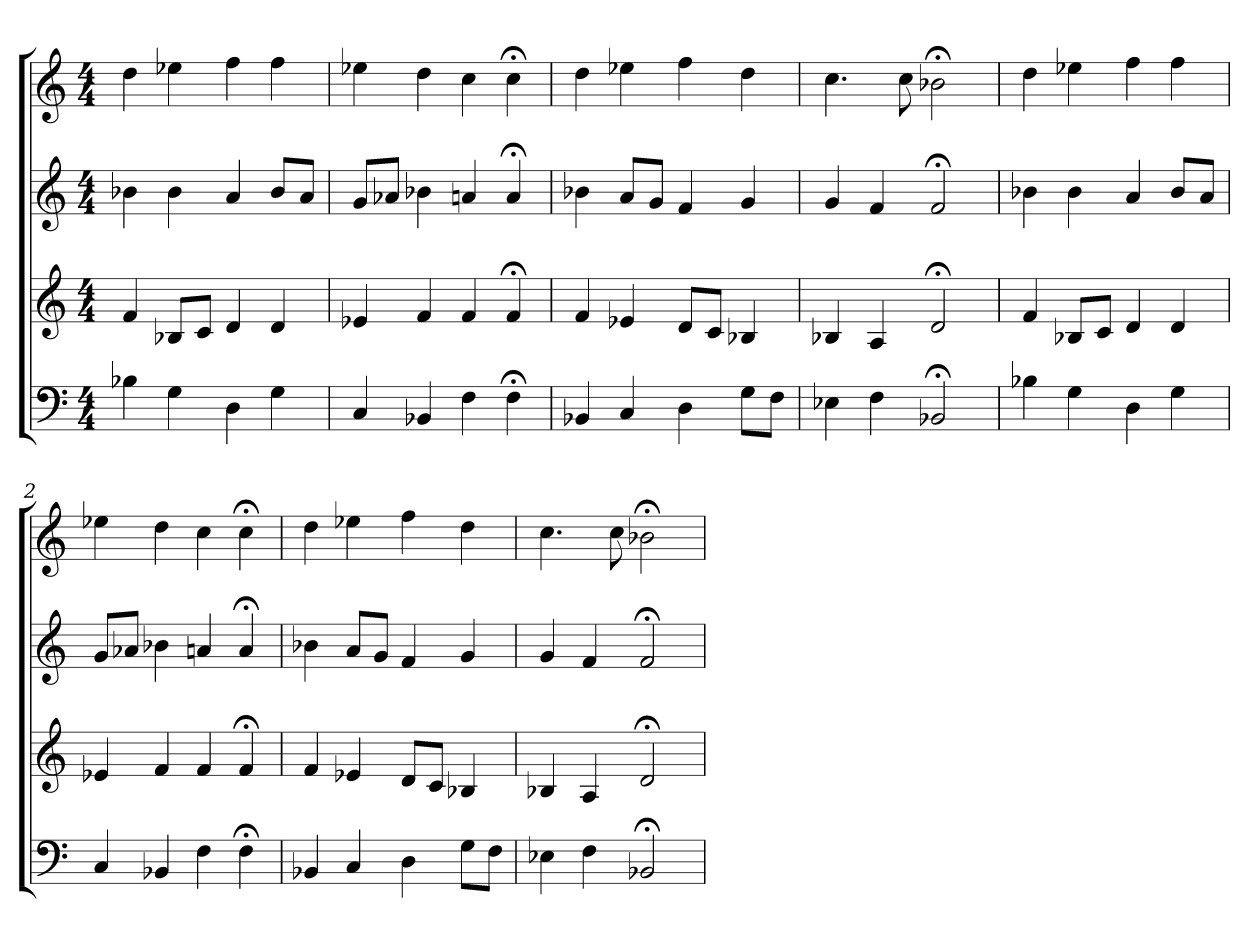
**kern	**kern	**kern	**kern
*part4	*part3	*part2	*part1
*staff4	*staff3	*staff2	*staff1
*M4/4	*M4/4	*M4/4	*M4/4
=1	=1	=1	=1
4B-X	4f	4b-X	4dd
4G	8B-XL	4b-	4ee-X
.	8cJ	.	.
4D	4d	4a	4ff
4G	4d	8b-L	4ff
.	.	8aJ	.
=2	=2	=2	=2
4C	4e-X	8gL	4ee-X
.	.	8a-XJ	.
4BB-X	4f	4b-X	4dd
4F	4f	4an	4cc
4F;<	4f;<	4a;<	4cc;<
=3	=3	=3	=3
4BB-X	4f	4b-X	4dd
4C	4e-X	8aL	4ee-X
.	.	8gJ	.
4D	8dL	4f	4ff
.	8cJ	.	.
8GL	4B-X	4g	4dd
8FJ	.	.	.
=4	=4	=4	=4
4E-X	4B-X	4g	4.cc
4F	4A	4f	.
.	.	.	8cc
2BB-X;<	2d;<	2f;<	2b-X;<
=1	=1	=1	=1
4B-X	4f	4b-X	4dd
4G	8B-XL	4b-	4ee-X
.	8cJ	.	.
4D	4d	4a	4ff
4G	4d	8b-L	4ff
.	.	8aJ	.
=2	=2	=2	=2
4C	4e-X	8gL	4ee-X
.	.	8a-XJ	.
4BB-X	4f	4b-X	4dd
4F	4f	4an	4cc
4F;<	4f;<	4a;<	4cc;<
=3	=3	=3	=3
4BB-X	4f	4b-X	4dd
4C	4e-X	8aL	4ee-X
.	.	8gJ	.
4D	8dL	4f	4ff
.	8cJ	.	.
8GL	4B-X	4g	4dd
8FJ	.	.	.
=4	=4	=4	=4
4E-X	4B-X	4g	4.cc
4F	4A	4f	.
.	.	.	8cc
2BB-X;<	2d;<	2f;<	2b-X;<
=	=	=	=
*-	*-	*-	*-
